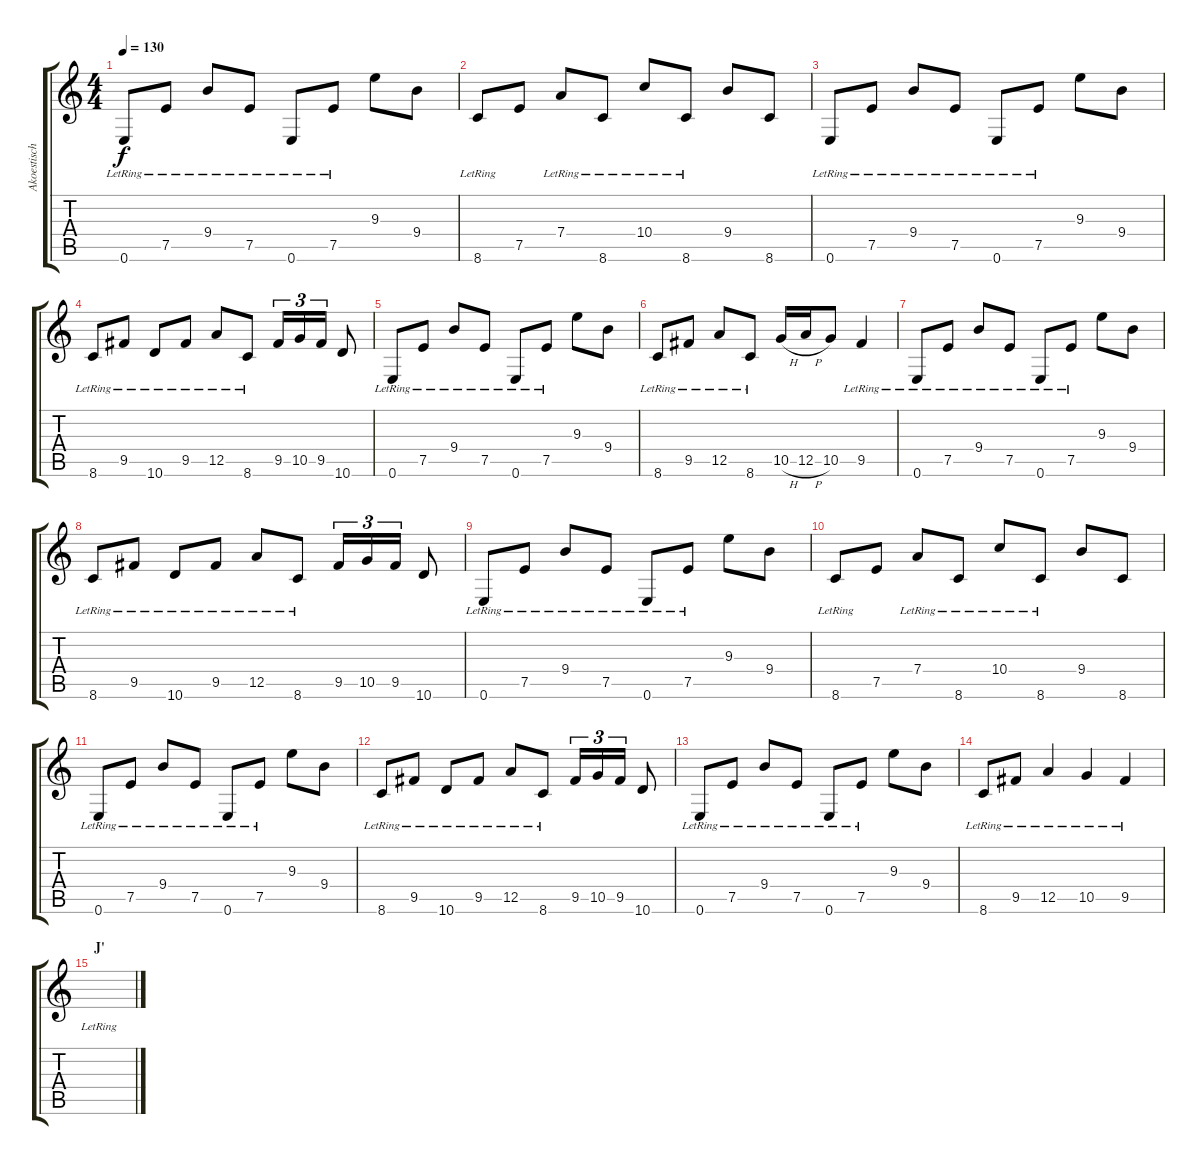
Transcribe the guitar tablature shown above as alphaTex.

\track ("Akoestische gitaar" "Akoestisch") {instrument acousticguitarsteel}
\staff {score tabs}
\tuning (E4 B3 G3 D3 A2 E2) {hide}
\ts (4 4)
\tempo 130
\clef g2
\ks c
0.6{lr}.8{dy f} 7.5{lr}.8 9.4{lr}.8 7.5{lr}.8 0.6{lr}.8 7.5{lr}.8 9.3.8 9.4.8 |
8.6{lr}.8 7.5.8 7.4{lr}.8 8.6{lr}.8 10.4{lr}.8 8.6{lr}.8 9.4.8 8.6.8 |
0.6{lr}.8 7.5{lr}.8 9.4{lr}.8 7.5{lr}.8 0.6{lr}.8 7.5{lr}.8 9.3.8 9.4.8 |
8.6{lr}.8 9.5{lr}.8 10.6{lr}.8 9.5{lr}.8 12.5{lr}.8 8.6{lr}.8 9.5.16{tu (3 2)} 10.5.16{tu (3 2)} 9.5.16{tu (3 2)} 10.6.8 |
0.6{lr}.8 7.5{lr}.8 9.4{lr}.8 7.5{lr}.8 0.6{lr}.8 7.5{lr}.8 9.3.8 9.4.8 |
8.6{lr}.8 9.5{lr}.8 12.5{lr}.8 8.6{lr}.8 10.5{h}.16 12.5{h}.16 10.5.8 9.5{lr}.4 |
0.6{lr}.8 7.5{lr}.8 9.4{lr}.8 7.5{lr}.8 0.6{lr}.8 7.5{lr}.8 9.3.8 9.4.8 |
8.6{lr}.8 9.5{lr}.8 10.6{lr}.8 9.5{lr}.8 12.5{lr}.8 8.6{lr}.8 9.5.16{tu (3 2)} 10.5.16{tu (3 2)} 9.5.16{tu (3 2)} 10.6.8 |
0.6{lr}.8 7.5{lr}.8 9.4{lr}.8 7.5{lr}.8 0.6{lr}.8 7.5{lr}.8 9.3.8 9.4.8 |
8.6{lr}.8 7.5.8 7.4{lr}.8 8.6{lr}.8 10.4{lr}.8 8.6{lr}.8 9.4.8 8.6.8 |
0.6{lr}.8 7.5{lr}.8 9.4{lr}.8 7.5{lr}.8 0.6{lr}.8 7.5{lr}.8 9.3.8 9.4.8 |
8.6{lr}.8 9.5{lr}.8 10.6{lr}.8 9.5{lr}.8 12.5{lr}.8 8.6{lr}.8 9.5.16{tu (3 2)} 10.5.16{tu (3 2)} 9.5.16{tu (3 2)} 10.6.8 |
0.6{lr}.8 7.5{lr}.8 9.4{lr}.8 7.5{lr}.8 0.6{lr}.8 7.5{lr}.8 9.3.8 9.4.8 |
8.6{lr}.8 9.5{lr}.8 12.5{lr}.4 10.5{lr}.4 9.5{lr}.4 |
\section ("" "J'")
